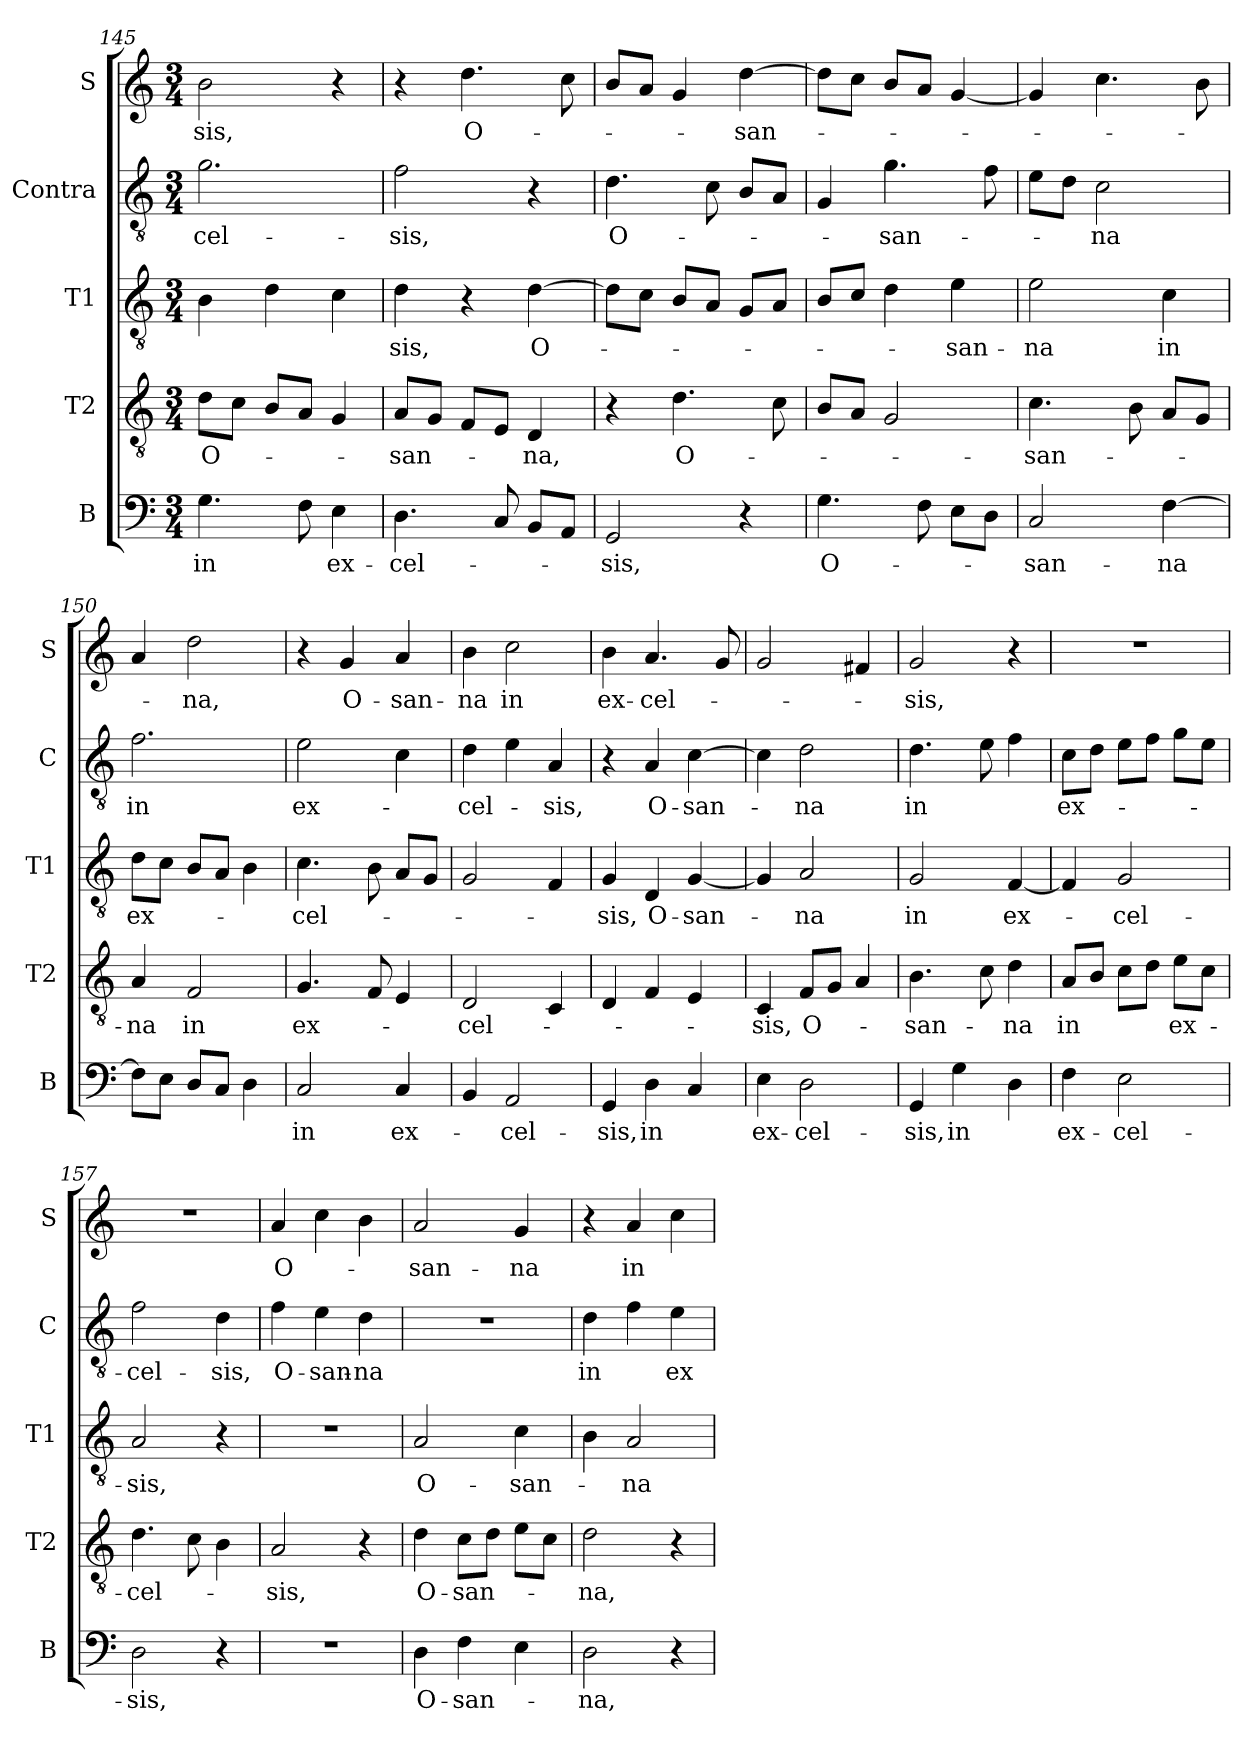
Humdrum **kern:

**kern	**text	**kern	**text	**kern	**text	**kern	**text	**kern	**text
*part5	*part5	*part4	*part4	*part3	*part3	*part2	*part2	*part1	*part1
*staff5	*staff5	*staff4	*staff4	*staff3	*staff3	*staff2	*staff2	*staff1	*staff1
*I"B	*	*I"T2	*	*I"T1	*	*I"Contra	*	*I"S	*
*I'B	*	*I'T2	*	*I'T1	*	*I'C	*	*I'S	*
*clefF4	*	*clefGv2	*	*clefGv2	*	*clefGv2	*	*clefG2	*
*k[]	*	*k[]	*	*k[]	*	*k[]	*	*k[]	*
*M3/4	*	*M3/4	*	*M3/4	*	*M3/4	*	*M3/4	*
=145	=145	=145	=145	=145	=145	=145	=145	=145	=145
4.G\	in	8d\L	O-	4B\	.	2.g\	-cel-	2b\	-sis,
.	.	8c\J	.	.	.	.	.	.	.
.	.	8B/L	.	4d\	.	.	.	.	.
8F\	.	8A/J	.	.	.	.	.	.	.
4E\	ex-	4G/	.	4c\	.	.	.	4r	.
=146	=146	=146	=146	=146	=146	=146	=146	=146	=146
4.D\	-cel-	8A/L	-san-	4d\	-sis,	2f\	-sis,	4r	.
.	.	8G/J	.	.	.	.	.	.	.
.	.	8F/L	.	4r	.	.	.	4.dd\	O-
8C/	.	8E/J	.	.	.	.	.	.	.
8BB/L	.	4D/	-na,	[4d\	O-	4r	.	.	.
8AA/J	.	.	.	.	.	.	.	8cc\	.
=147	=147	=147	=147	=147	=147	=147	=147	=147	=147
2GG/	-sis,	4r	.	8d\L]	.	4.d\	O-	8b/L	.
.	.	.	.	8c\J	.	.	.	8a/J	.
.	.	4.d\	O-	8B/L	.	.	.	4g/	.
.	.	.	.	8A/J	.	8c\	.	.	.
4r	.	.	.	8G/L	.	8B/L	.	[4dd\	-san-
.	.	8c\	.	8A/J	.	8A/J	.	.	.
=148	=148	=148	=148	=148	=148	=148	=148	=148	=148
4.G\	O-	8B/L	.	8B/L	.	4G/	.	8dd\L]	.
.	.	8A/J	.	8c/J	.	.	.	8cc\J	.
.	.	2G/	.	4d\	.	4.g\	-san-	8b/L	.
8F\	.	.	.	.	.	.	.	8a/J	.
8E\L	.	.	.	4e\	-san-	.	.	[4g/	.
8D\J	.	.	.	.	.	8f\	.	.	.
=149	=149	=149	=149	=149	=149	=149	=149	=149	=149
2C/	-san-	4.c\	-san-	2e\	-na	8e\L	.	4g/]	.
.	.	.	.	.	.	8d\J	.	.	.
.	.	.	.	.	.	2c\	-na	4.cc\	.
.	.	8B\	.	.	.	.	.	.	.
[4F\	-na	8A/L	.	4c\	in	.	.	.	.
.	.	8G/J	.	.	.	.	.	8b\	.
=150	=150	=150	=150	=150	=150	=150	=150	=150	=150
8F\L]	.	4A/	-na	8d\L	ex-	2.f\	in	4a/	.
8E\J	.	.	.	8c\J	.	.	.	.	.
8D/L	.	2F/	in	8B/L	.	.	.	2dd\	-na,
8C/J	.	.	.	8A/J	.	.	.	.	.
4D\	.	.	.	4B\	.	.	.	.	.
=151	=151	=151	=151	=151	=151	=151	=151	=151	=151
2C/	in	4.G/	ex-	4.c\	-cel-	2e\	ex-	4r	.
.	.	.	.	.	.	.	.	4g/	O-
.	.	8F/	.	8B\	.	.	.	.	.
4C/	ex-	4E/	.	8A/L	.	4c\	.	4a/	-san-
.	.	.	.	8G/J	.	.	.	.	.
=152	=152	=152	=152	=152	=152	=152	=152	=152	=152
4BB/	.	2D/	-cel-	2G/	.	4d\	-cel-	4b\	-na
2AA/	-cel-	.	.	.	.	4e\	.	2cc\	in
.	.	4C/	.	4F/	.	4A/	-sis,	.	.
=153	=153	=153	=153	=153	=153	=153	=153	=153	=153
4GG/	-sis,	4D/	.	4G/	-sis,	4r	.	4b\	ex-
4D\	in	4F/	.	4D/	O-	4A/	O-	4.a/	-cel-
4C/	.	4E/	.	[4G/	-san-	[4c\	-san-	.	.
.	.	.	.	.	.	.	.	8g/	.
=154	=154	=154	=154	=154	=154	=154	=154	=154	=154
4E\	ex-	4C/	sis,	4G/]	.	4c\]	.	2g/	.
2D\	-cel-	8F/L	O-	2A/	-na	2d\	-na	.	.
.	.	8G/J	.	.	.	.	.	.	.
.	.	4A/	.	.	.	.	.	4f#X/	.
=155	=155	=155	=155	=155	=155	=155	=155	=155	=155
4GG/	-sis,	4.B\	-san-	2G/	in	4.d\	in	2g/	-sis,
4G\	in	.	.	.	.	.	.	.	.
.	.	8c\	.	.	.	8e\	.	.	.
4D\	.	4d\	-na	[4F/	ex-	4f\	.	4r	.
=156	=156	=156	=156	=156	=156	=156	=156	=156	=156
4F\	ex-	8A/L	in	4F/]	.	8c\L	ex-	2.r	.
.	.	8B/J	.	.	.	8d\J	.	.	.
2E\	-cel-	8c\L	.	2G/	-cel-	8e\L	.	.	.
.	.	8d\J	.	.	.	8f\J	.	.	.
.	.	8e\L	ex-	.	.	8g\L	.	.	.
.	.	8c\J	.	.	.	8e\J	.	.	.
=157	=157	=157	=157	=157	=157	=157	=157	=157	=157
2D\	-sis,	4.d\	-cel-	2A/	-sis,	2f\	-cel-	2.r	.
.	.	8c\	.	.	.	.	.	.	.
4r	.	4B\	.	4r	.	4d\	-sis,	.	.
=158	=158	=158	=158	=158	=158	=158	=158	=158	=158
2.r	.	2A/	-sis,	2.r	.	4f\	O-	4a/	O-
.	.	.	.	.	.	4e\	-san-	4cc\	.
.	.	4r	.	.	.	4d\	-na	4b\	.
=159	=159	=159	=159	=159	=159	=159	=159	=159	=159
4D\	O-	4d\	O-	2A/	O-	2.r	.	2a/	-san-
4F\	-san-	8c\L	-san-	.	.	.	.	.	.
.	.	8d\J	.	.	.	.	.	.	.
4E\	.	8e\L	.	4c\	-san-	.	.	4g/	-na
.	.	8c\J	.	.	.	.	.	.	.
=160	=160	=160	=160	=160	=160	=160	=160	=160	=160
2D\	-na,	2d\	-na,	4B\	.	4d\	in	4r	.
.	.	.	.	2A/	-na	4f\	.	4a/	in
4r	.	4r	.	.	.	4e\	ex-	4cc\	.
=	=	=	=	=	=	=	=	=	=
*-	*-	*-	*-	*-	*-	*-	*-	*-	*-
